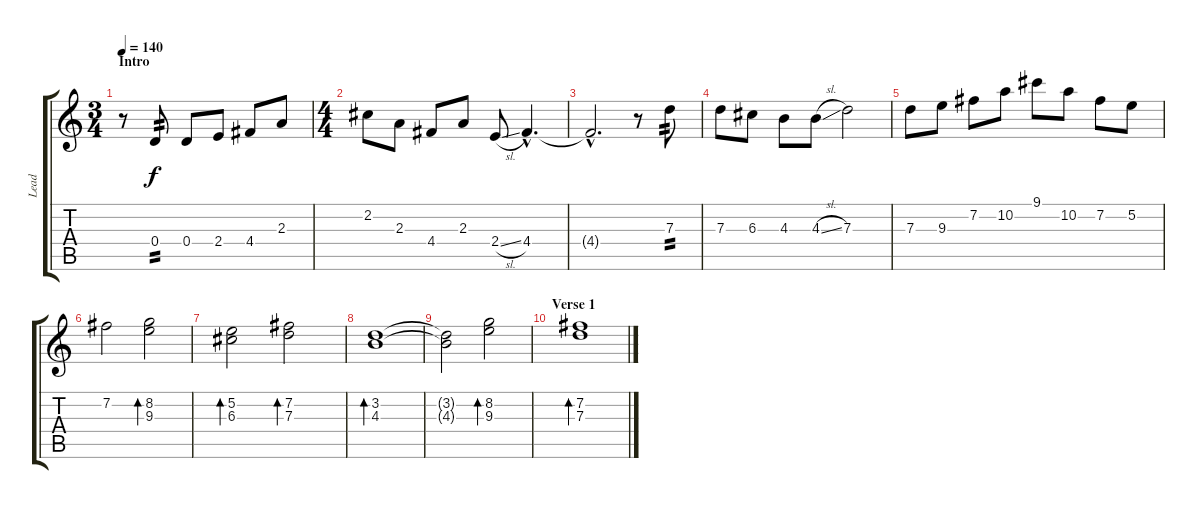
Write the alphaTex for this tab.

\track ("Lead" "Lead") {instrument acousticguitarsteel}
\staff {score tabs}
\tuning (E4 B3 G3 D3 A2 E2) {hide}
\ts (3 4)
\section ("" "Intro")
\tempo 140
\clef g2
\ks c
r.8{dy f instrument acousticguitarsteel} 0.4.8{tp 2} 0.4.8 2.4.8 4.4.8 2.3.8 |
\ts (4 4)
2.2.8 2.3.8 4.4.8 2.3.8 2.4{sl}.8 4.4{hac}.4{d} |
4.4{hac t}.2{d} r.8 7.3.8{tp 2} |
7.3.8 6.3.8 4.3.8 4.3{sl}.8 7.3.2 |
7.3.8 9.3.8 7.2.8 10.2.8 9.1.8 10.2.8 7.2.8 5.2.8 |
7.2.2 (8.2 9.3).2{bd 240} |
(5.2 6.3).2{bd 240} (7.2 7.3).2{bd 240} |
(3.2 4.3).1{bd 240} |
(3.2{t} 4.3{t}).2 (8.2 9.3).2{bd 240} |
\section ("" "Verse 1")
(7.2 7.3).1{bd 240}
